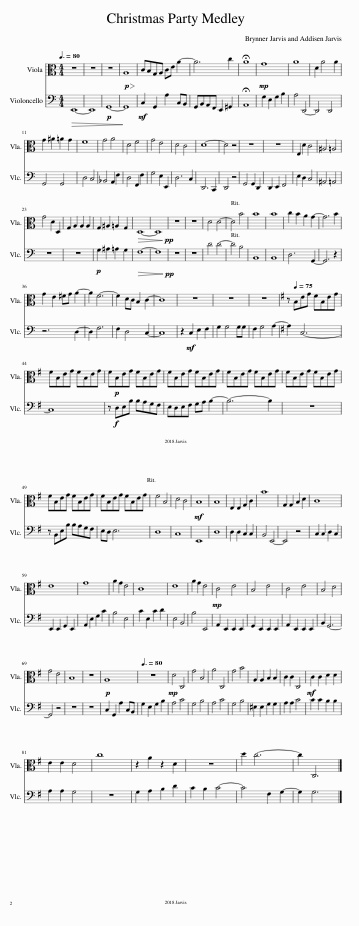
X:1
%%score 1 2
L:1/8
Q:3/8=80
M:4/4
I:linebreak $
K:C
V:1 alto
V:2 bass
V:1
 z8 | z8 | z8 |!p!!>(! A,8!>)! | CB,G,A, CE A2- | %5
 A6 c2 | !fermata!A8 |!mp! G8 | A8 | D2 A4 A2 |$ %10
 G2 ^A2 =A2 G2 | F8 | G4 A4 | D4 F4 | G4 E4 | %15
 D4 C4 | D8- | D4 z4 | z8 | z8 | %20
 E,2 D2 C4 | ^A,4 =A,4 |$ G4 D2 D,2 | G,2 A,2 A,2 A,2 | G,2 ^A,2 =A,2 G,2 | %25
!>(! D,8-!>)! |!pp! D,8 | z8 | z8 | D4 D4- | %30
 D4 B4 | B8 | B8 | c2 B2 A2 G2- | G6 B2 |$ %35
 G2 E2 ^FG A2- | A2 F6- | F2 DC B,2 C2- | C8 | z8 | %40
 z8 | z8 |[K:G] z[Q:1/4=75] B,EG FB,EG |$ FB,EG FB,EG | F!p!B,EG FB,EG | %45
 FB,EG FB,EG | FB,EG FB,EG | FB,EG FB,EG |$ FB,EG FB,EG | FB,EG FB,EG | %50
 F4 B,4 | D4 C4 |!mf! B,8 | B,8 | E,2 E,2 G,2 C2 | %55
 B8 | G,2 G,2 B,2 D2 | C8 |$ E8 | G8 | %60
 A2 G2 E4 | C8 | E8 | A2 G2 E4 |!mp! C4 E4 | %65
 B,4 E4 | C4 E4 | B,4 D4 |$ G4 E4 | B,8 | %70
 z8 |!p! A,8 |[Q:3/8=80] z8 |!mp! D4 C,4 | G4 B,4 | %75
 A4 C,4 | G4 B4 | A,2 A,2 B,2 B,2 | C2 C2 C,4 |!mf! C2 C2 D2 D2 |$ %80
 E2 E2 D4 | c8 | z2 A2 z2 D2 | z8 | d2 c6- | %85
 c2 C,6 |] %86
V:2
!>(! E,,8-!>)! | E,,8 |!p! G,,8- | G,,8 |!mf! C,2 G,,2 A,2 C,B,, | %5
 G,,B,,A,,F,, E,,2 ^G,,2 | !fermata!A,,8 | G,2 E,2 G,2 B,2 | A,4 D,,4- | D,,4 D,,4 |$ %10
 G,,4 G,,4 | D,4 C,4 | _B,,4 A,,2 F,2 | D,4 F,,2 F,2 | G,4 E,2 E,,2 | %15
 D,6 C,2 | D,,6 C,,2 | D,,4 z4 | G,,4 G,,2 D,,2 | D,,2 E,,2 F,,4 | %20
 E,2 D,2 C,4 | ^A,,4 =A,,4 |$ z8 | z8 |!p! G,2 ^A,2 =A,2 G,2 | %25
!>(! F,8-!>)! |!pp! F,8 | z8 | z8 | D4 D4- | %30
 D4 B,4 | B,,8 | B,,8 | D,6 G,,2- | G,,6 z2 |$ %35
 z6 D,2- | D,2 F,6 | F,2 D,4 C,2- | C,8 | z2!mf! C,2 E,2 F,2 | %40
 G,2 G,4 G,G, | F,2 G,4 A,2- |[K:G] A,2 C,6- |$ C,8 | z!f! D,E,B, B,A,G,F, | %45
 E,D,E,F, G,A, B,2- | B,6- B,2 | z8 |$ z B,,E,B, B,A,G,F, | E,D, E,6 | %50
 D,8 | C,8 | E,,8 | D,8 | D,2 D,2 C,2 C,2 | %55
 B,,4 E,,4- | E,,4 z4 | C,2 C,2 D,2 C,2 |$ E,,2 E,,2 G,,2 E,,2 | A,,2 E,2 G,2 C2 | %60
 B,4 E,4 | C2 E,2 C2 D2 | E,4 B,,4 | B,4 E,,4 | A,,2 E,,2 E,,2 E,,2 | %65
 G,,2 E,,2 E,,2 E,,2 | A,,2 E,,2 E,,2 E,,2 | B,,2 G,,6- |$ G,,4 z4 | z8 | %70
 z8 | C,2 G,,2 A,2 C,B,, | G,2 E,2 G,2 B,2 | A,4 C4 | G,4 B,4 | %75
 A,4 C4 | G,4 B,4 | ^E,2 E,2 G,2 G,2 | A,2 A,2 C4 | C2 C2 B,2 B,2 |$ %80
 A,2 A,2 G,4 | z8 | G,2 A,2 B,2 D2 | C2 B,2 C4- | C4 F,2 G,2- | %85
 G,2 G,6 |] %86
